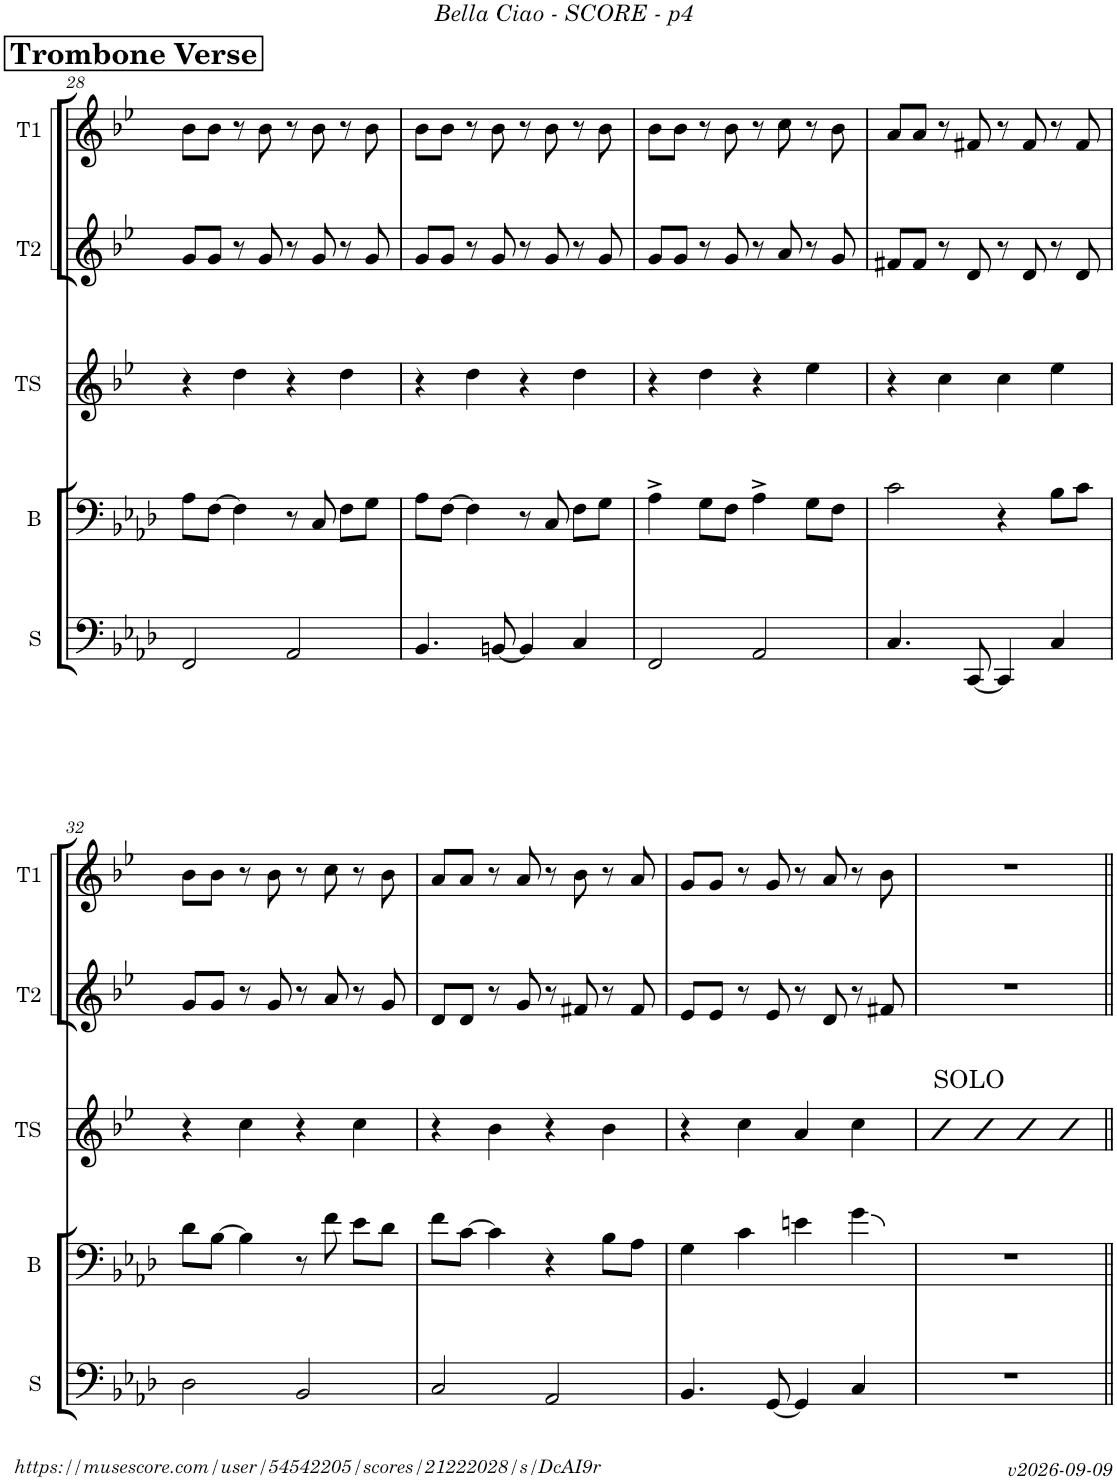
**kern	**kern	**kern	**kern	**kern
*part5	*part4	*part3	*part2	*part1
*staff5	*staff4	*staff3	*staff2	*staff1
*I"Sousa	*I"Trombone	*I"Tenor Sax	*I"Trumpet 2	*I"Trumpet 1
*I'S	*	*I'TS	*I'T2	*I'T1
!!LO:PB:g=z
*clefF4	*clefF4	*clefG2	*clefG2	*clefG2
*	*	*Trd8c14	*Trd1c2	*Trd1c2
*k[b-e-a-d-]	*k[b-e-a-d-]	*k[b-e-]	*k[b-e-]	*k[b-e-]
*M4/4	*M4/4	*M4/4	*M4/4	*M4/4
!!LO:REH:place=s1:a:B:fs=14:t=Trombone Verse
=28	=28	=28	=28	=28
2FF/	8A-\L	4r	8g/L	8b-\L
.	[8F\J	.	8g/J	8b-\J
.	4F\]	4dd\	8r	8r
.	.	.	8g/	8b-\
2AA-/	8r	4r	8r	8r
.	8C/	.	8g/	8b-\
.	8F\L	4dd\	8r	8r
.	8G\J	.	8g/	8b-\
=29	=29	=29	=29	=29
4.BB-/	8A-\L	4r	8g/L	8b-\L
.	[8F\J	.	8g/J	8b-\J
.	4F\]	4dd\	8r	8r
[8BBn/	.	.	8g/	8b-\
4BB/]	8r	4r	8r	8r
.	8C/	.	8g/	8b-\
4C/	8F\L	4dd\	8r	8r
.	8G\J	.	8g/	8b-\
=30	=30	=30	=30	=30
2FF/	4A-^\	4r	8g/L	8b-\L
.	.	.	8g/J	8b-\J
.	8G\L	4dd\	8r	8r
.	8F\J	.	8g/	8b-\
2AA-/	4A-^\	4r	8r	8r
.	.	.	8a/	8cc\
.	8G\L	4ee-\	8r	8r
.	8F\J	.	8g/	8b-\
=31	=31	=31	=31	=31
4.C/	2c\	4r	8f#X/L	8a/L
.	.	.	8f#/J	8a/J
.	.	4cc\	8r	8r
[8CC/	.	.	8d/	8f#X/
4CC/]	4r	4cc\	8r	8r
.	.	.	8d/	8f#/
4C/	8B-\L	4ee-\	8r	8r
.	8c\J	.	8d/	8f#/
!!LO:LB:g=z
=32	=32	=32	=32	=32
2D-\	8d-\L	4r	8g/L	8b-\L
.	[8B-\J	.	8g/J	8b-\J
.	4B-\]	4cc\	8r	8r
.	.	.	8g/	8b-\
2BB-/	8r	4r	8r	8r
.	8f\	.	8a/	8cc\
.	8e-\L	4cc\	8r	8r
.	8d-\J	.	8g/	8b-\
=33	=33	=33	=33	=33
2C/	8f\L	4r	8d/L	8a/L
.	[8c\J	.	8d/J	8a/J
.	4c\]	4b-\	8r	8r
.	.	.	8g/	8a/
2AA-/	4r	4r	8r	8r
.	.	.	8f#X/	8b-\
.	8B-\L	4b-\	8r	8r
.	8A-\J	.	8f#/	8a/
=34	=34	=34	=34	=34
4.BB-/	4G\	4r	8e-/L	8g/L
.	.	.	8e-/J	8g/J
.	4c\	4cc\	8r	8r
[8GG/	.	.	8e-/	8g/
4GG/]	4en\	4a/	8r	8r
.	.	.	8d/	8a/
4C/	4g\	4cc\	8r	8r
.	.	.	8f#X/	8b-\
=35	=35	=35	=35	=35
!	!	!LO:TX:a:t=SOLO	!	!
1r	1r	4b-	1r	1r
.	.	4b-	.	.
.	.	4b-	.	.
.	.	4b-	.	.
=||	=||	=||	=||	=||
*-	*-	*-	*-	*-
